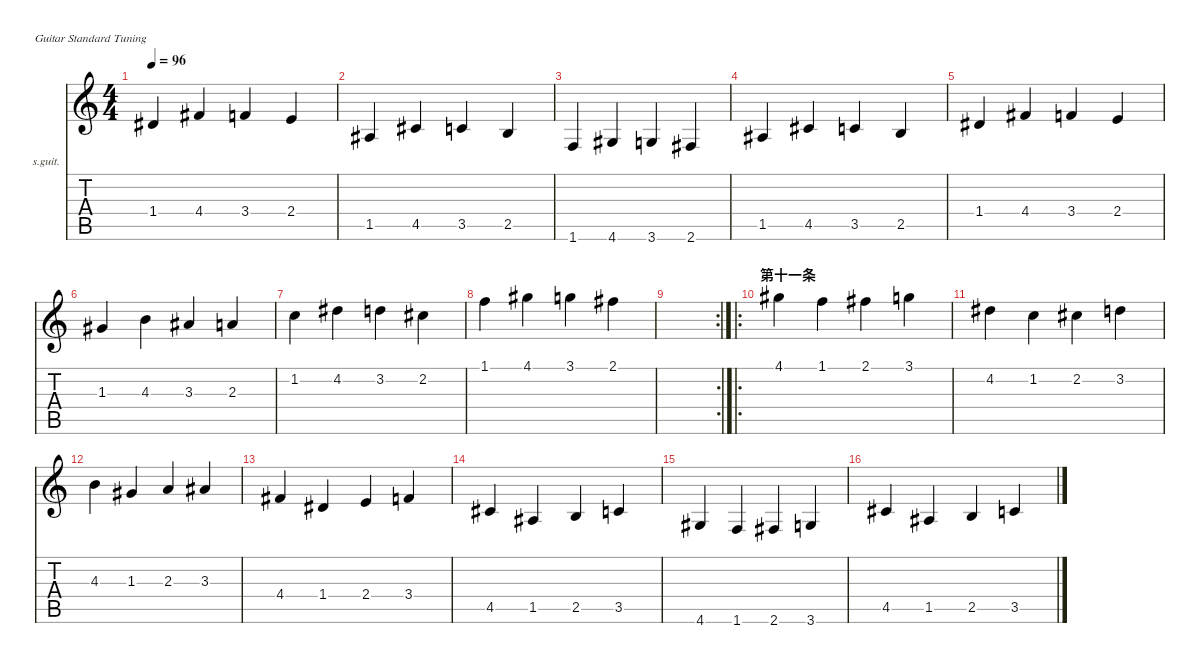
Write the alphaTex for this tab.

\defaultSystemsLayout 4
\hideDynamics
\bracketExtendMode nobrackets
\firstSystemTrackNameOrientation horizontal
\otherSystemsTrackNameOrientation horizontal
\track ("开指练习" "s.guit.") {mute instrument acousticguitarsteel}
\staff {score tabs}
\tuning (E4 B3 G3 D3 A2 E2)
\ts (4 4)
\tempo 96
\clef g2
\ks c
1.4{acc #}.4{dy f} 4.4{acc #}.4 3.4.4 2.4.4 |
1.5{acc #}.4 4.5{acc #}.4 3.5.4 2.5.4 |
1.6.4 4.6{acc #}.4 3.6.4 2.6{acc #}.4 |
1.5{acc #}.4{dy mf} 4.5{acc #}.4 3.5.4 2.5.4 |
1.4{acc #}.4 4.4{acc #}.4 3.4.4 2.4.4 |
1.3{acc #}.4 4.3.4 3.3{acc #}.4 2.3.4 |
1.2.4 4.2{acc #}.4 3.2.4 2.2{acc #}.4 |
1.1.4 4.1{acc #}.4 3.1.4 2.1{acc #}.4 |
\rc 2
|
\ro
\section ("" "第十一条")
4.1{acc #}.4{dy f} 1.1.4 2.1{acc #}.4 3.1.4 |
4.2{acc #}.4{dy mf} 1.2.4 2.2{acc #}.4 3.2.4 |
4.3.4 1.3{acc #}.4 2.3.4 3.3{acc #}.4 |
4.4{acc #}.4 1.4{acc #}.4 2.4.4 3.4.4 |
4.5{acc #}.4 1.5{acc #}.4 2.5.4 3.5.4 |
4.6{acc #}.4 1.6.4 2.6{acc #}.4 3.6.4 |
4.5{acc #}.4 1.5{acc #}.4 2.5.4 3.5.4
